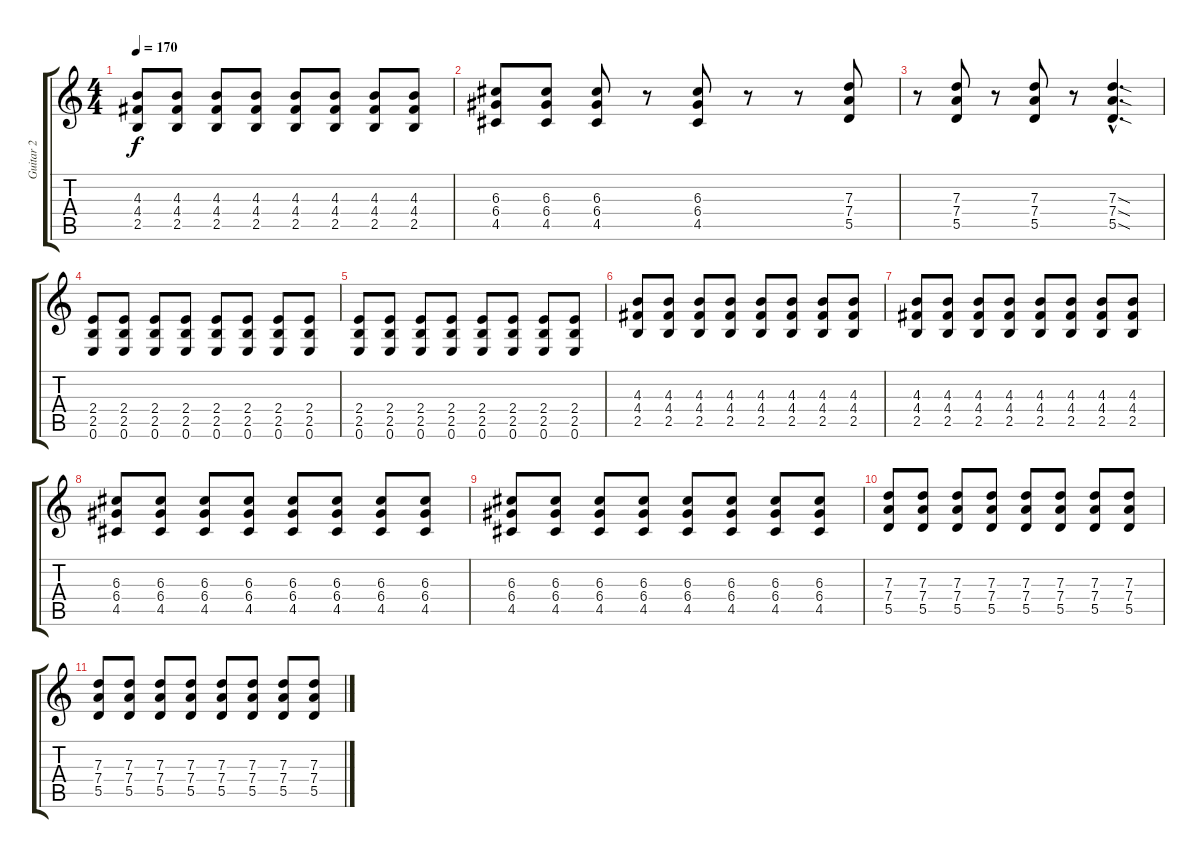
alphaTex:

\track ("Guitar 2" "Guitar 2") {instrument overdrivenguitar}
\staff {score tabs}
\tuning (E4 B3 G3 D3 A2 E2) {hide}
\ts (4 4)
\tempo 170
\clef g2
\ks c
(4.3 4.4 2.5).8{dy f} (4.3 4.4 2.5).8 (4.3 4.4 2.5).8 (4.3 4.4 2.5).8 (4.3 4.4 2.5).8 (4.3 4.4 2.5).8 (4.3 4.4 2.5).8 (4.3 4.4 2.5).8 |
(6.3 6.4 4.5).8 (6.3 6.4 4.5).8 (6.3 6.4 4.5).8 r.8 (6.3 6.4 4.5).8 r.8 r.8 (7.3 7.4 5.5).8 |
r.8 (7.3 7.4 5.5).8 r.8 (7.3 7.4 5.5).8 r.8 (7.3{sod hac} 7.4{sod hac} 5.5{sod hac}).4{d} |
(2.4 2.5 0.6).8 (2.4 2.5 0.6).8 (2.4 2.5 0.6).8 (2.4 2.5 0.6).8 (2.4 2.5 0.6).8 (2.4 2.5 0.6).8 (2.4 2.5 0.6).8 (2.4 2.5 0.6).8 |
(2.4 2.5 0.6).8 (2.4 2.5 0.6).8 (2.4 2.5 0.6).8 (2.4 2.5 0.6).8 (2.4 2.5 0.6).8 (2.4 2.5 0.6).8 (2.4 2.5 0.6).8 (2.4 2.5 0.6).8 |
(4.3 4.4 2.5).8 (4.3 4.4 2.5).8 (4.3 4.4 2.5).8 (4.3 4.4 2.5).8 (4.3 4.4 2.5).8 (4.3 4.4 2.5).8 (4.3 4.4 2.5).8 (4.3 4.4 2.5).8 |
(4.3 4.4 2.5).8 (4.3 4.4 2.5).8 (4.3 4.4 2.5).8 (4.3 4.4 2.5).8 (4.3 4.4 2.5).8 (4.3 4.4 2.5).8 (4.3 4.4 2.5).8 (4.3 4.4 2.5).8 |
(6.3 6.4 4.5).8 (6.3 6.4 4.5).8 (6.3 6.4 4.5).8 (6.3 6.4 4.5).8 (6.3 6.4 4.5).8 (6.3 6.4 4.5).8 (6.3 6.4 4.5).8 (6.3 6.4 4.5).8 |
(6.3 6.4 4.5).8 (6.3 6.4 4.5).8 (6.3 6.4 4.5).8 (6.3 6.4 4.5).8 (6.3 6.4 4.5).8 (6.3 6.4 4.5).8 (6.3 6.4 4.5).8 (6.3 6.4 4.5).8 |
(7.3 7.4 5.5).8 (7.3 7.4 5.5).8 (7.3 7.4 5.5).8 (7.3 7.4 5.5).8 (7.3 7.4 5.5).8 (7.3 7.4 5.5).8 (7.3 7.4 5.5).8 (7.3 7.4 5.5).8 |
(7.3 7.4 5.5).8 (7.3 7.4 5.5).8 (7.3 7.4 5.5).8 (7.3 7.4 5.5).8 (7.3 7.4 5.5).8 (7.3 7.4 5.5).8 (7.3 7.4 5.5).8 (7.3 7.4 5.5).8
